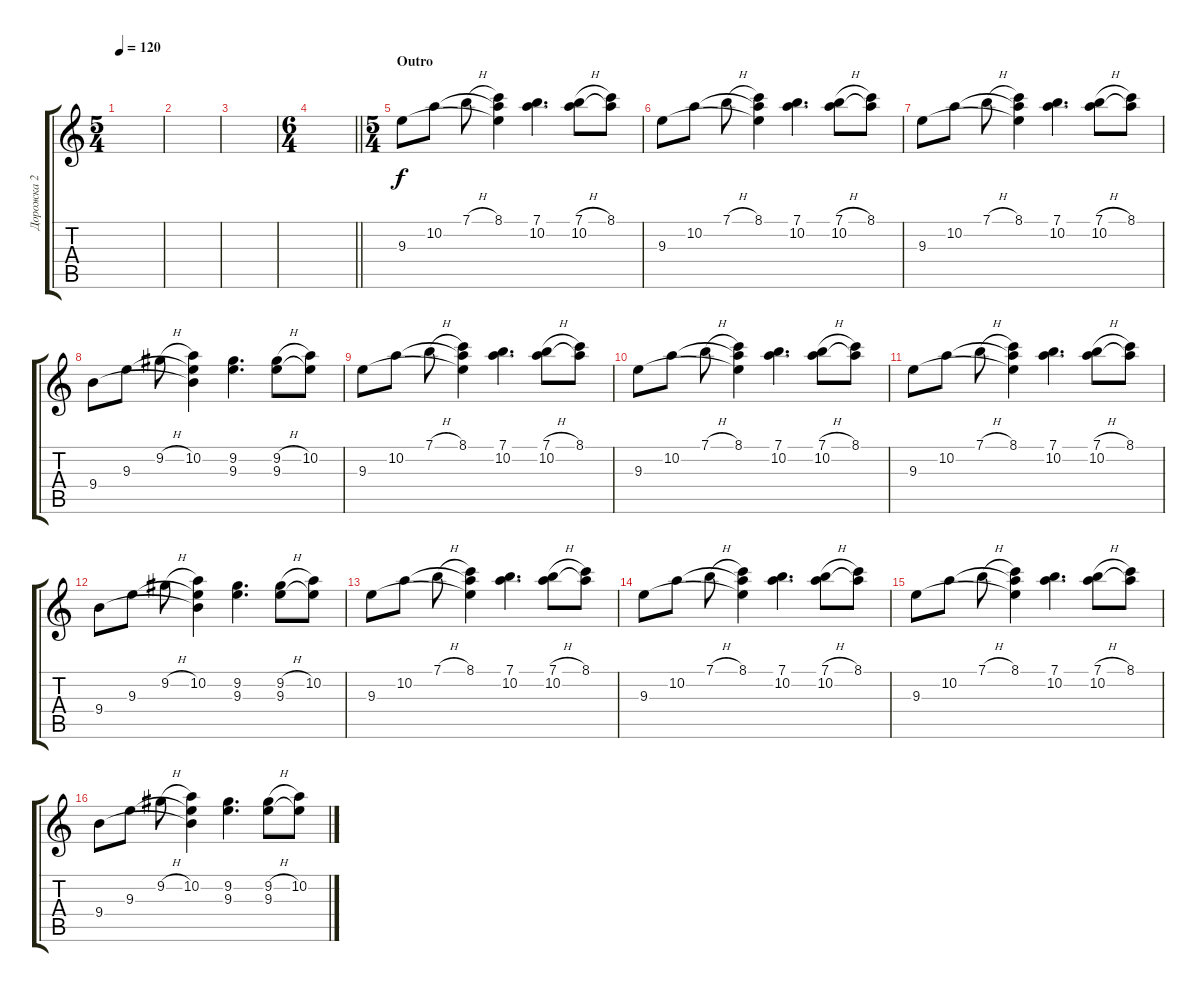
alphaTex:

\track ("Дорожка 2" "Дорожка 2") {instrument acousticguitarsteel}
\staff {score tabs}
\tuning (E4 B3 G3 D3 A2 E2) {hide}
\ts (5 4)
\tempo 120
\clef g2
\ks c
|
|
|
\ts (6 4)
\barLineRight lightlight
|
\ts (5 4)
\section ("" "Outro")
9.3.8 10.2.8 7.1{h}.8 (8.1 10.2{t} 9.3{t}).4 (7.1 10.2).4{d} (7.1{h} 10.2).8 (8.1 10.2{t}).8 |
9.3.8 10.2.8 7.1{h}.8 (8.1 10.2{t} 9.3{t}).4 (7.1 10.2).4{d} (7.1{h} 10.2).8 (8.1 10.2{t}).8 |
9.3.8 10.2.8 7.1{h}.8 (8.1 10.2{t} 9.3{t}).4 (7.1 10.2).4{d} (7.1{h} 10.2).8 (8.1 10.2{t}).8 |
9.4.8 9.3.8 9.2{h}.8 (10.2 9.3{t} 9.4{t}).4 (9.2 9.3).4{d} (9.2{h} 9.3).8 (10.2 9.3{t}).8 |
9.3.8 10.2.8 7.1{h}.8 (8.1 10.2{t} 9.3{t}).4 (7.1 10.2).4{d} (7.1{h} 10.2).8 (8.1 10.2{t}).8 |
9.3.8 10.2.8 7.1{h}.8 (8.1 10.2{t} 9.3{t}).4 (7.1 10.2).4{d} (7.1{h} 10.2).8 (8.1 10.2{t}).8 |
9.3.8 10.2.8 7.1{h}.8 (8.1 10.2{t} 9.3{t}).4 (7.1 10.2).4{d} (7.1{h} 10.2).8 (8.1 10.2{t}).8 |
9.4.8 9.3.8 9.2{h}.8 (10.2 9.3{t} 9.4{t}).4 (9.2 9.3).4{d} (9.2{h} 9.3).8 (10.2 9.3{t}).8 |
9.3.8 10.2.8 7.1{h}.8 (8.1 10.2{t} 9.3{t}).4 (7.1 10.2).4{d} (7.1{h} 10.2).8 (8.1 10.2{t}).8 |
9.3.8 10.2.8 7.1{h}.8 (8.1 10.2{t} 9.3{t}).4 (7.1 10.2).4{d} (7.1{h} 10.2).8 (8.1 10.2{t}).8 |
9.3.8 10.2.8 7.1{h}.8 (8.1 10.2{t} 9.3{t}).4 (7.1 10.2).4{d} (7.1{h} 10.2).8 (8.1 10.2{t}).8 |
9.4.8 9.3.8 9.2{h}.8 (10.2 9.3{t} 9.4{t}).4 (9.2 9.3).4{d} (9.2{h} 9.3).8 (10.2 9.3{t}).8
